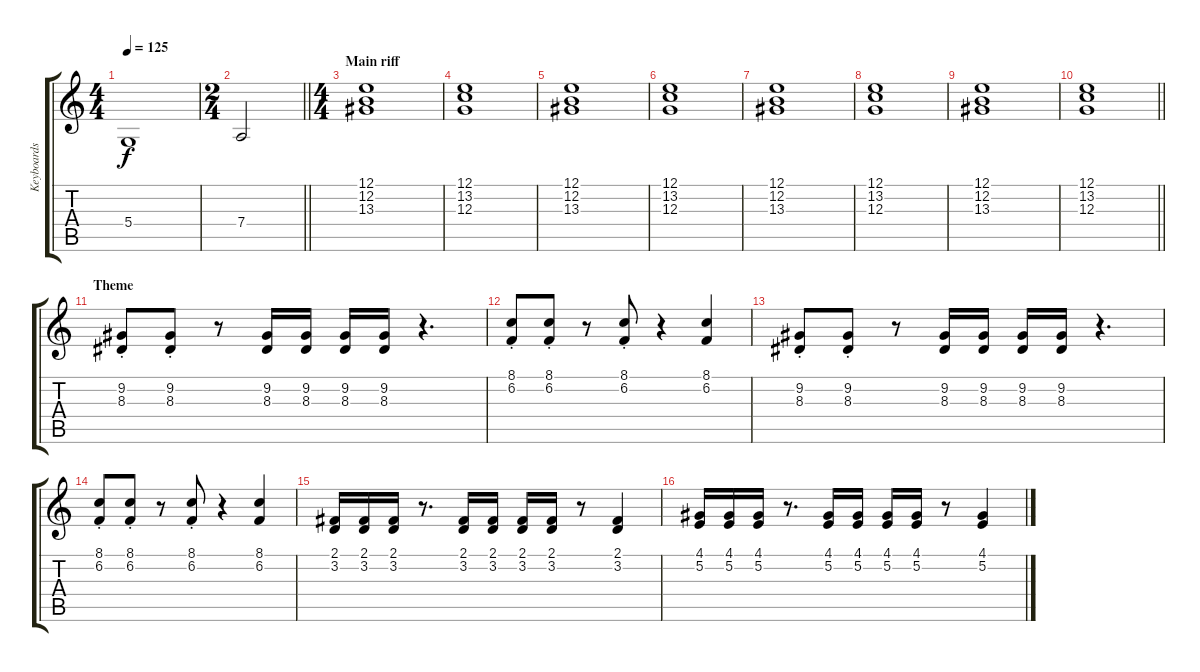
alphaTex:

\track ("Keyboards" "Keyboards") {instrument harpsichord}
\staff {score tabs}
\tuning (E4 B3 G3 D3 A2 E2) {hide}
\ts (4 4)
\tempo 125
\clef g2
\ks c
5.4.1{dy f} |
\ts (2 4)
\barLineRight lightlight
7.4.2 |
\ts (4 4)
\section ("" "Main riff")
(12.1 12.2 13.3).1{volume 3 instrument lead1square} |
(12.1 13.2 12.3).1 |
(12.1 12.2 13.3).1 |
(12.1 13.2 12.3).1 |
(12.1 12.2 13.3).1 |
(12.1 13.2 12.3).1 |
(12.1 12.2 13.3).1 |
\barLineRight lightlight
(12.1 13.2 12.3).1 |
\section ("" "Theme")
(9.2{st} 8.3{st}).8{volume 9 instrument harpsichord} (9.2{st} 8.3{st}).8 r.8 (9.2 8.3).16 (9.2 8.3).16 (9.2 8.3).16 (9.2 8.3).16 r.4{d} |
(8.1{st} 6.2{st}).8 (8.1{st} 6.2{st}).8 r.8 (8.1{st} 6.2{st}).8 r.4 (8.1 6.2).4 |
(9.2{st} 8.3{st}).8 (9.2{st} 8.3{st}).8 r.8 (9.2 8.3).16 (9.2 8.3).16 (9.2 8.3).16 (9.2 8.3).16 r.4{d} |
(8.1{st} 6.2{st}).8 (8.1{st} 6.2{st}).8 r.8 (8.1{st} 6.2{st}).8 r.4 (8.1 6.2).4 |
(2.1 3.2).16 (2.1 3.2).16 (2.1 3.2).16 r.8{d} (2.1 3.2).16 (2.1 3.2).16 (2.1 3.2).16 (2.1 3.2).16 r.8 (2.1 3.2).4 |
(4.1 5.2).16 (4.1 5.2).16 (4.1 5.2).16 r.8{d} (4.1 5.2).16 (4.1 5.2).16 (4.1 5.2).16 (4.1 5.2).16 r.8 (4.1 5.2).4
